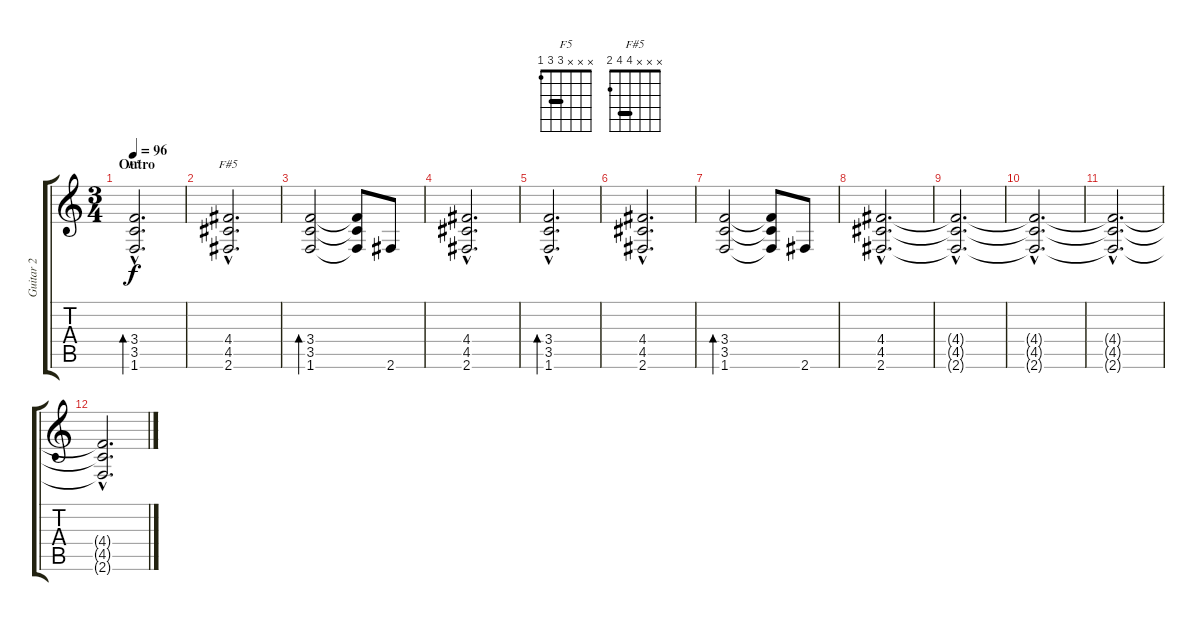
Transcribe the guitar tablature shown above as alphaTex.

\track ("Guitar 2" "Guitar 2") {instrument electricguitarmuted}
\staff {score tabs}
\tuning (E4 B3 G3 D3 A2 E2) {hide}
\chord ("F5" x x x 3 3 1) {barre 3}
\chord ("F#5" x x x 4 4 2) {barre 4}
\ts (3 4)
\section ("" "Outro")
\tempo 96
\clef g2
\ks c
(3.4{hac} 3.5{hac} 1.6{hac}).2{d bd 240 ch "F5" dy f} |
(4.4{hac} 4.5{hac} 2.6{hac}).2{d ch "F#5"} |
(3.4 3.5 1.6).2{bd 240} (3.4{t} 3.5{t} 1.6{t}).8 2.6.8 |
(4.4{hac} 4.5{hac} 2.6{hac}).2{d} |
(3.4{hac} 3.5{hac} 1.6{hac}).2{d bd 240} |
(4.4{hac} 4.5{hac} 2.6{hac}).2{d} |
(3.4 3.5 1.6).2{bd 240} (3.4{t} 3.5{t} 1.6{t}).8 2.6.8 |
(4.4{hac} 4.5{hac} 2.6{hac}).2{d} |
(4.4{hac t} 4.5{hac t} 2.6{hac t}).2{d} |
(4.4{hac t} 4.5{hac t} 2.6{hac t}).2{d volume 0} |
(4.4{hac t} 4.5{hac t} 2.6{hac t}).2{d} |
(4.4{hac t} 4.5{hac t} 2.6{hac t}).2{d}
